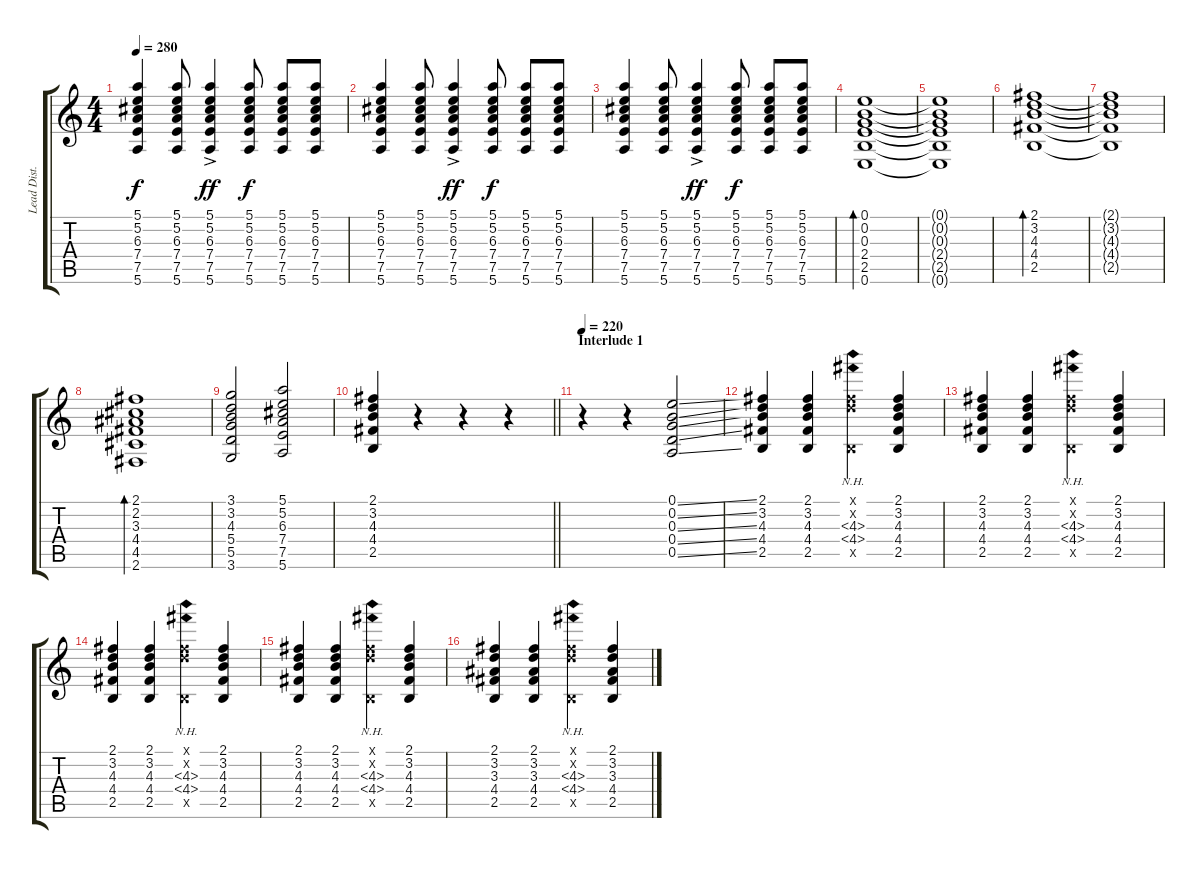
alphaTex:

\track ("Lead Dist." "Lead Dist.") {instrument distortionguitar}
\staff {score tabs}
\tuning (E4 B3 G3 D3 A2 E2) {hide}
\ts (4 4)
\tempo 280
\clef g2
\ks c
(5.1 5.2 6.3 7.4 7.5 5.6).4{dy f} (5.1 5.2 6.3 7.4 7.5 5.6).8 (5.1 5.2{ac} 6.3 7.4 7.5 5.6).4{dy ff} (5.1 5.2 6.3 7.4 7.5 5.6).8{dy f} (5.1 5.2 6.3 7.4 7.5 5.6).8 (5.1 5.2 6.3 7.4 7.5 5.6).8 |
(5.1 5.2 6.3 7.4 7.5 5.6).4 (5.1 5.2 6.3 7.4 7.5 5.6).8 (5.1 5.2{ac} 6.3 7.4 7.5 5.6).4{dy ff} (5.1 5.2 6.3 7.4 7.5 5.6).8{dy f} (5.1 5.2 6.3 7.4 7.5 5.6).8 (5.1 5.2 6.3 7.4 7.5 5.6).8 |
(5.1 5.2 6.3 7.4 7.5 5.6).4 (5.1 5.2 6.3 7.4 7.5 5.6).8 (5.1 5.2{ac} 6.3 7.4 7.5 5.6).4{dy ff} (5.1 5.2 6.3 7.4 7.5 5.6).8{dy f} (5.1 5.2 6.3 7.4 7.5 5.6).8 (5.1 5.2 6.3 7.4 7.5 5.6).8 |
(0.1 0.2 0.3 2.4 2.5 0.6).1{bd 480} |
(0.1{t} 0.2{t} 0.3{t} 2.4{t} 2.5{t} 0.6{t}).1 |
(2.1 3.2 4.3 4.4 2.5).1{bd 480} |
(2.1{t} 3.2{t} 4.3{t} 4.4{t} 2.5{t}).1 |
(2.1 2.2 3.3 4.4 4.5 2.6).1{bd 480} |
(3.1 3.2 4.3 5.4 5.5 3.6).2 (5.1 5.2 6.3 7.4 7.5 5.6).2 |
\barLineRight lightlight
(2.1 3.2 4.3 4.4 2.5).4 r.4 r.4 r.4 |
\section ("" "Interlude 1")
\tempo 220
r.4 r.4 (0.1{ss} 0.2{ss} 0.3{ss} 0.4{ss} 0.5{ss}).2 |
(2.1 3.2 4.3 4.4 2.5).4 (2.1 3.2 4.3 4.4 2.5).4 (2.1{x} 3.2{x} 4.3{nh} 4.4{nh} 2.5{x}).4 (2.1 3.2 4.3 4.4 2.5).4 |
(2.1 3.2 4.3 4.4 2.5).4 (2.1 3.2 4.3 4.4 2.5).4 (2.1{x} 3.2{x} 4.3{nh} 4.4{nh} 2.5{x}).4 (2.1 3.2 4.3 4.4 2.5).4 |
(2.1 3.2 4.3 4.4 2.5).4 (2.1 3.2 4.3 4.4 2.5).4 (2.1{x} 3.2{x} 4.3{nh} 4.4{nh} 2.5{x}).4 (2.1 3.2 4.3 4.4 2.5).4 |
(2.1 3.2 4.3 4.4 2.5).4 (2.1 3.2 4.3 4.4 2.5).4 (2.1{x} 3.2{x} 4.3{nh} 4.4{nh} 2.5{x}).4 (2.1 3.2 4.3 4.4 2.5).4 |
(2.1 3.2 3.3 4.4 2.5).4 (2.1 3.2 3.3 4.4 2.5).4 (2.1{x} 3.2{x} 4.3{nh} 4.4{nh} 2.5{x}).4 (2.1 3.2 3.3 4.4 2.5).4
